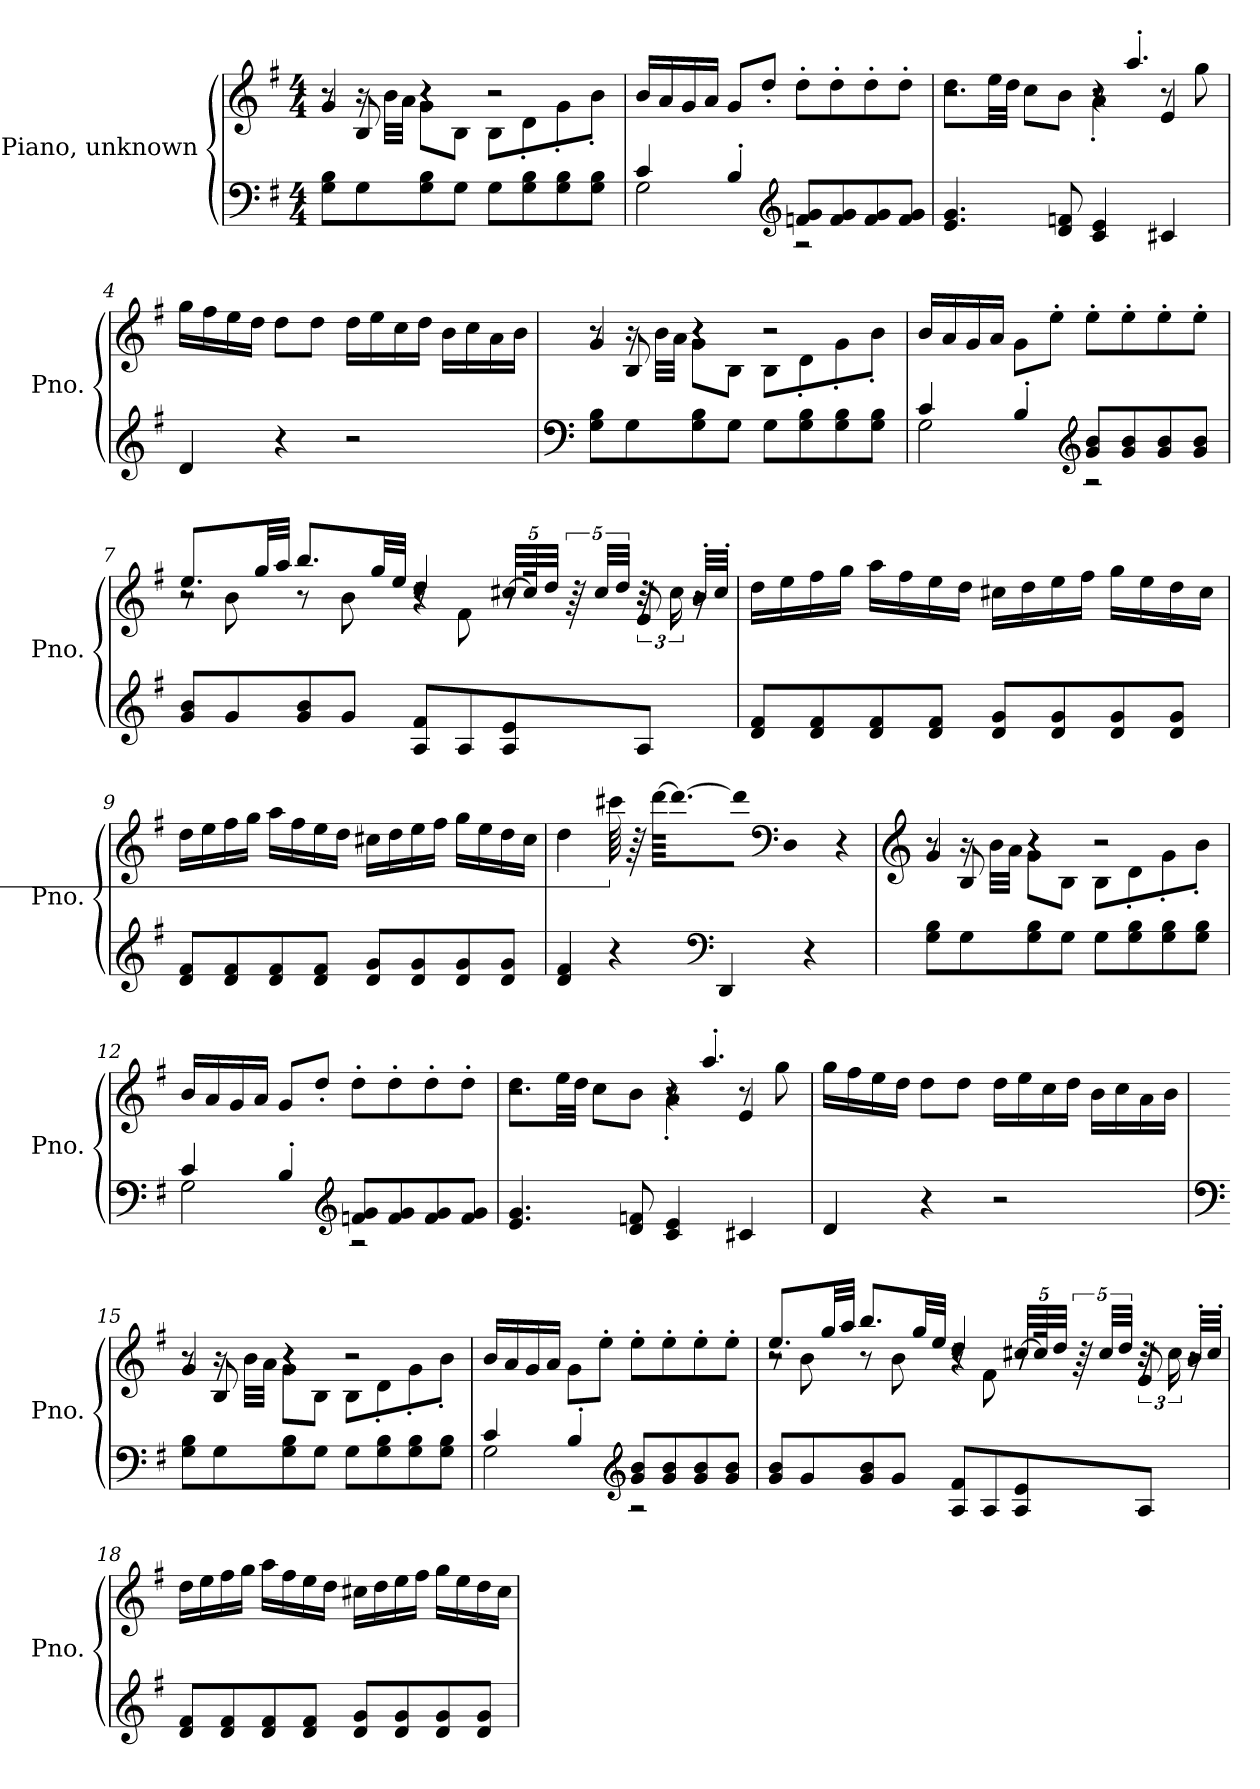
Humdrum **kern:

**kern	**kern
*part1	*part1
*staff2	*staff1
*I"Piano, unknown	*
*I'Pno.	*
*clefF4	*clefG2
*k[f#]	*k[f#]
*M4/4	*M4/4
*MM120	*MM120
=1	=1
*	*^
*	*	*^
8G\ 8B\L	4g/	8r	8r
8G\	.	16r	8B/
.	.	32b\LLL	.
.	.	32a\JJJ	.
8G\ 8B\	4r	8g\L	4r
8G\J	.	8B\J	.
8G\L	2r	8B\L	2r
8G\ 8B\	.	8d'\	.
8G\ 8B\	.	8g'\	.
8G\ 8B\J	.	8b'\J	.
*	*v	*v	*v
=2	=2
*^	*
4c/	2G\	16b/LL
.	.	16a/
.	.	16g/
.	.	16a/JJ
4B'/	.	8g/L
.	.	8dd'/J
*clefG2	*	*
8fn/ 8g/L	2r	8dd'\L
8f/ 8g/	.	8dd'\
8f/ 8g/	.	8dd'\
8f/ 8g/J	.	8dd'\J
*v	*v	*
=3	=3
*	*^
*	*	*^
4.e/ 4.g/	2r	8.dd\L	2r
.	.	32ee\LL	.
.	.	32dd\JJJ	.
.	.	8cc\L	.
8d/ 8fn/	.	8b\J	.
4c/ 4e/	8r	4a'\	4r
.	4.aa'/	.	.
4c#X/	.	8r	4e/
.	.	8gg\	.
*	*v	*v	*v
!!LO:LB:g=z
=4	=4
4d/	16gg\LL
.	16ff#\
.	16ee\
.	16dd\JJ
4r	8dd\L
.	8dd\J
2r	16dd\LL
.	16ee\
.	16cc\
.	16dd\JJ
.	16b\LL
.	16cc\
.	16a\
.	16b\JJ
=5	=5
*clefF4	*
*	*^
*	*	*^
8G\ 8B\L	4g/	8r	8r
8G\	.	16r	8B/
.	.	32b\LLL	.
.	.	32a\JJJ	.
8G\ 8B\	4r	8g\L	4r
8G\J	.	8B\J	.
8G\L	2r	8B\L	2r
8G\ 8B\	.	8d'\	.
8G\ 8B\	.	8g'\	.
8G\ 8B\J	.	8b'\J	.
*	*v	*v	*v
=6	=6
*^	*
4c/	2G\	16b/LL
.	.	16a/
.	.	16g/
.	.	16a/JJ
4B'/	.	8g\L
.	.	8ee'\J
*clefG2	*	*
8g/ 8b/L	2r	8ee'\L
8g/ 8b/	.	8ee'\
8g/ 8b/	.	8ee'\
8g/ 8b/J	.	8ee'\J
*v	*v	*
!!LO:LB:g=z
=7	=7
*	*^
*	*	*^
8g/ 8b/L	8.ee/L	8r	2r
8g/	.	8b\	.
.	32gg/LL	.	.
.	32aa/JJJ	.	.
8g/ 8b/	8.bb/L	8r	.
8g/J	.	8b\	.
.	32gg/LL	.	.
.	32ee/JJJ	.	.
8A/ 8f#/L	4dd/	8r	4r
8A/	.	8f#\	.
8A/ 8e/	[40cc#X/LLL	8r	8r
.	80cc#/K]	.	.
.	40dd/JJJ	.	.
.	80r	.	.
.	40cc#/LLL	.	.
.	40dd/JJJ	.	.
8A/J	16r	48r	8e/
.	.	24cc#\	.
.	32b'/LLL	16r	.
.	32cc#'/JJJ	.	.
*	*v	*v	*v
=8	=8
8d/ 8f#/L	16dd\LL
.	16ee\
8d/ 8f#/	16ff#\
.	16gg\JJ
8d/ 8f#/	16aa\LL
.	16ff#\
8d/ 8f#/J	16ee\
.	16dd\JJ
8d/ 8g/L	16cc#X\LL
.	16dd\
8d/ 8g/	16ee\
.	16ff#\JJ
8d/ 8g/	16gg\LL
.	16ee\
8d/ 8g/J	16dd\
.	16cc#\JJ
!!LO:LB:g=z
=9	=9
8d/ 8f#/L	16dd\LL
.	16ee\
8d/ 8f#/	16ff#\
.	16gg\JJ
8d/ 8f#/	16aa\LL
.	16ff#\
8d/ 8f#/J	16ee\
.	16dd\JJ
8d/ 8g/L	16cc#X\LL
.	16dd\
8d/ 8g/	16ee\
.	16ff#\JJ
8d/ 8g/	16gg\LL
.	16ee\
8d/ 8g/J	16dd\
.	16cc#\JJ
=10	=10
4d/ 4f#/	4dd\
4r	96ccc#X\
.	96r
.	[96ddd\KKLL
.	16.ddd\J_
.	8ddd\J]
*clefF4	*clefF4
4DD/	4D\
4r	4r
=11	=11
*	*clefG2
*	*^
*	*	*^
8G\ 8B\L	4g/	8r	8r
8G\	.	16r	8B/
.	.	32b\LLL	.
.	.	32a\JJJ	.
8G\ 8B\	4r	8g\L	4r
8G\J	.	8B\J	.
8G\L	2r	8B\L	2r
8G\ 8B\	.	8d'\	.
8G\ 8B\	.	8g'\	.
8G\ 8B\J	.	8b'\J	.
*	*v	*v	*v
!!LO:LB:g=z
=12	=12
*^	*
4c/	2G\	16b/LL
.	.	16a/
.	.	16g/
.	.	16a/JJ
4B'/	.	8g/L
.	.	8dd'/J
*clefG2	*	*
8fn/ 8g/L	2r	8dd'\L
8f/ 8g/	.	8dd'\
8f/ 8g/	.	8dd'\
8f/ 8g/J	.	8dd'\J
*v	*v	*
=13	=13
*	*^
*	*	*^
4.e/ 4.g/	2r	8.dd\L	2r
.	.	32ee\LL	.
.	.	32dd\JJJ	.
.	.	8cc\L	.
8d/ 8fn/	.	8b\J	.
4c/ 4e/	8r	4a'\	4r
.	4.aa'/	.	.
4c#X/	.	8r	4e/
.	.	8gg\	.
*	*v	*v	*v
=14	=14
4d/	16gg\LL
.	16ff#\
.	16ee\
.	16dd\JJ
4r	8dd\L
.	8dd\J
2r	16dd\LL
.	16ee\
.	16cc\
.	16dd\JJ
.	16b\LL
.	16cc\
.	16a\
.	16b\JJ
!!LO:LB:g=z
=15	=15
*clefF4	*
*	*^
*	*	*^
8G\ 8B\L	4g/	8r	8r
8G\	.	16r	8B/
.	.	32b\LLL	.
.	.	32a\JJJ	.
8G\ 8B\	4r	8g\L	4r
8G\J	.	8B\J	.
8G\L	2r	8B\L	2r
8G\ 8B\	.	8d'\	.
8G\ 8B\	.	8g'\	.
8G\ 8B\J	.	8b'\J	.
*	*v	*v	*v
=16	=16
*^	*
4c/	2G\	16b/LL
.	.	16a/
.	.	16g/
.	.	16a/JJ
4B'/	.	8g\L
.	.	8ee'\J
*clefG2	*	*
8g/ 8b/L	2r	8ee'\L
8g/ 8b/	.	8ee'\
8g/ 8b/	.	8ee'\
8g/ 8b/J	.	8ee'\J
*v	*v	*
!!LO:PB:g=z
=17	=17
*	*^
*	*	*^
8g/ 8b/L	8.ee/L	8r	2r
8g/	.	8b\	.
.	32gg/LL	.	.
.	32aa/JJJ	.	.
8g/ 8b/	8.bb/L	8r	.
8g/J	.	8b\	.
.	32gg/LL	.	.
.	32ee/JJJ	.	.
8A/ 8f#/L	4dd/	8r	4r
8A/	.	8f#\	.
8A/ 8e/	[40cc#X/LLL	8r	8r
.	80cc#/K]	.	.
.	40dd/JJJ	.	.
.	80r	.	.
.	40cc#/LLL	.	.
.	40dd/JJJ	.	.
8A/J	16r	48r	8e/
.	.	24cc#\	.
.	32b'/LLL	16r	.
.	32cc#'/JJJ	.	.
*	*v	*v	*v
=18	=18
8d/ 8f#/L	16dd\LL
.	16ee\
8d/ 8f#/	16ff#\
.	16gg\JJ
8d/ 8f#/	16aa\LL
.	16ff#\
8d/ 8f#/J	16ee\
.	16dd\JJ
8d/ 8g/L	16cc#X\LL
.	16dd\
8d/ 8g/	16ee\
.	16ff#\JJ
8d/ 8g/	16gg\LL
.	16ee\
8d/ 8g/J	16dd\
.	16cc#\JJ
=	=
*-	*-
